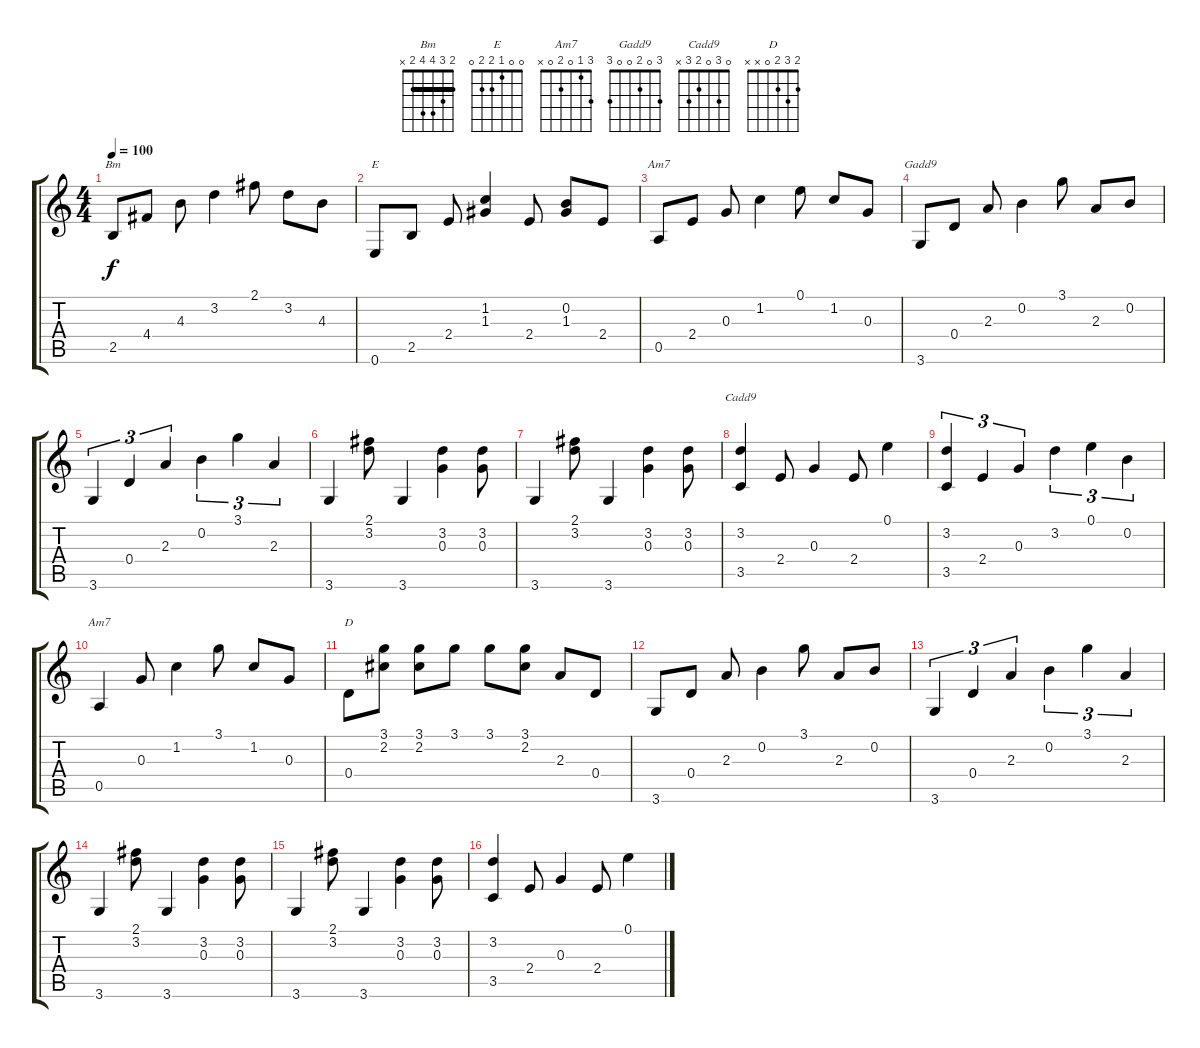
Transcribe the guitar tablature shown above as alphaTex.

\track "" {instrument acousticguitarnylon}
\staff {score tabs}
\tuning (E4 B3 G3 D3 A2 E2) {hide}
\chord ("Bm" 2 3 4 4 2 x) {barre 2}
\chord ("E" 0 0 1 2 2 0)
\chord ("Am7" 0 1 0 2 0 x)
\chord ("Gadd9" 3 0 2 0 0 3)
\chord ("Cadd9" 0 3 0 2 3 x)
\chord ("Am7" 3 1 0 2 0 x)
\chord ("D" 2 3 2 0 x x)
\ts (4 4)
\tempo 100
\clef g2
\ks c
2.5.8{ch "Bm" dy f} 4.4.8 4.3.8 3.2.4 2.1.8 3.2.8 4.3.8 |
0.6.8{ch "E"} 2.5.8 2.4.8 (1.2 1.3).4 2.4.8 (0.2 1.3).8 2.4.8 |
0.5.8{ch "Am7"} 2.4.8 0.3.8 1.2.4 0.1.8 1.2.8 0.3.8 |
3.6.8{ch "Gadd9"} 0.4.8 2.3.8 0.2.4 3.1.8 2.3.8 0.2.8 |
3.6.4{tu (3 2)} 0.4.4{tu (3 2)} 2.3.4{tu (3 2)} 0.2.4{tu (3 2)} 3.1.4{tu (3 2)} 2.3.4{tu (3 2)} |
3.6.4 (2.1 3.2).8 3.6.4 (3.2 0.3).4 (3.2 0.3).8 |
3.6.4 (2.1 3.2).8 3.6.4 (3.2 0.3).4 (3.2 0.3).8 |
(3.2 3.5).4{ch "Cadd9"} 2.4.8 0.3.4 2.4.8 0.1.4 |
(3.2 3.5).4{tu (3 2)} 2.4.4{tu (3 2)} 0.3.4{tu (3 2)} 3.2.4{tu (3 2)} 0.1.4{tu (3 2)} 0.2.4{tu (3 2)} |
0.5.4{ch "Am7"} 0.3.8 1.2.4 3.1.8 1.2.8 0.3.8 |
0.4.8{ch "D"} (3.1 2.2).8 (3.1 2.2).8 3.1.8 3.1.8 (3.1 2.2).8 2.3.8 0.4.8 |
3.6.8 0.4.8 2.3.8 0.2.4 3.1.8 2.3.8 0.2.8 |
3.6.4{tu (3 2)} 0.4.4{tu (3 2)} 2.3.4{tu (3 2)} 0.2.4{tu (3 2)} 3.1.4{tu (3 2)} 2.3.4{tu (3 2)} |
3.6.4 (2.1 3.2).8 3.6.4 (3.2 0.3).4 (3.2 0.3).8 |
3.6.4 (2.1 3.2).8 3.6.4 (3.2 0.3).4 (3.2 0.3).8 |
(3.2 3.5).4 2.4.8 0.3.4 2.4.8 0.1.4
